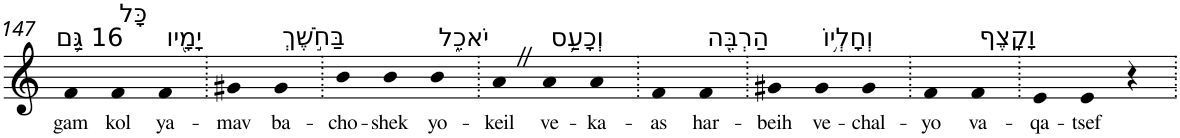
**kern	**text
*part1	*part1
*staff1	*staff1
*I"Piano	*
*I'Pno	*
!!LO:PB:g=z
*clefG2	*
*k[]	*
=147	=147
!LO:TX:a:t=16 גַּ֥ם	!
!	!LO:LY:b
4f	gam
!LO:TX:a:t=כָּל	!
!	!LO:LY:b
4f	kol
!LO:TX:a:t=יָמָ֖יו	!
!	!LO:LY:b
4f	ya-
=148.	=148.
!	!LO:LY:b
4g#X	-mav
!LO:TX:a:t=בַּחֹ֣שֶׁךְ	!
!	!LO:LY:b
4g#	ba-
=149.	=149.
!	!LO:LY:b
4b	-cho-
!	!LO:LY:b
4b	-shek
!LO:TX:a:t=יֹאכֵ֑ל	!
!	!LO:LY:b
4b	yo-
=150.	=150.
!	!LO:LY:b
4aZ	-keil
!LO:TX:a:t=וְכָעַ֥ס	!
!	!LO:LY:b
4a	ve-
!	!LO:LY:b
4a	-ka-
=151.	=151.
!	!LO:LY:b
4f	-as
!LO:TX:a:t=הַרְבֵּ֖ה	!
!	!LO:LY:b
4f	har-
=152.	=152.
!	!LO:LY:b
4g#X	-beih
!LO:TX:a:t=וְחָלְי֥וֹ	!
!	!LO:LY:b
4g#	ve-
!	!LO:LY:b
4g#	-chal-
=153.	=153.
!	!LO:LY:b
4f	-yo
!LO:TX:a:t=וָקָֽצֶף	!
!	!LO:LY:b
4f	va-
=154.	=154.
!	!LO:LY:b
4e	-qa-
!	!LO:LY:b
4e	-tsef
4r	.
=.	=.
*-	*-
